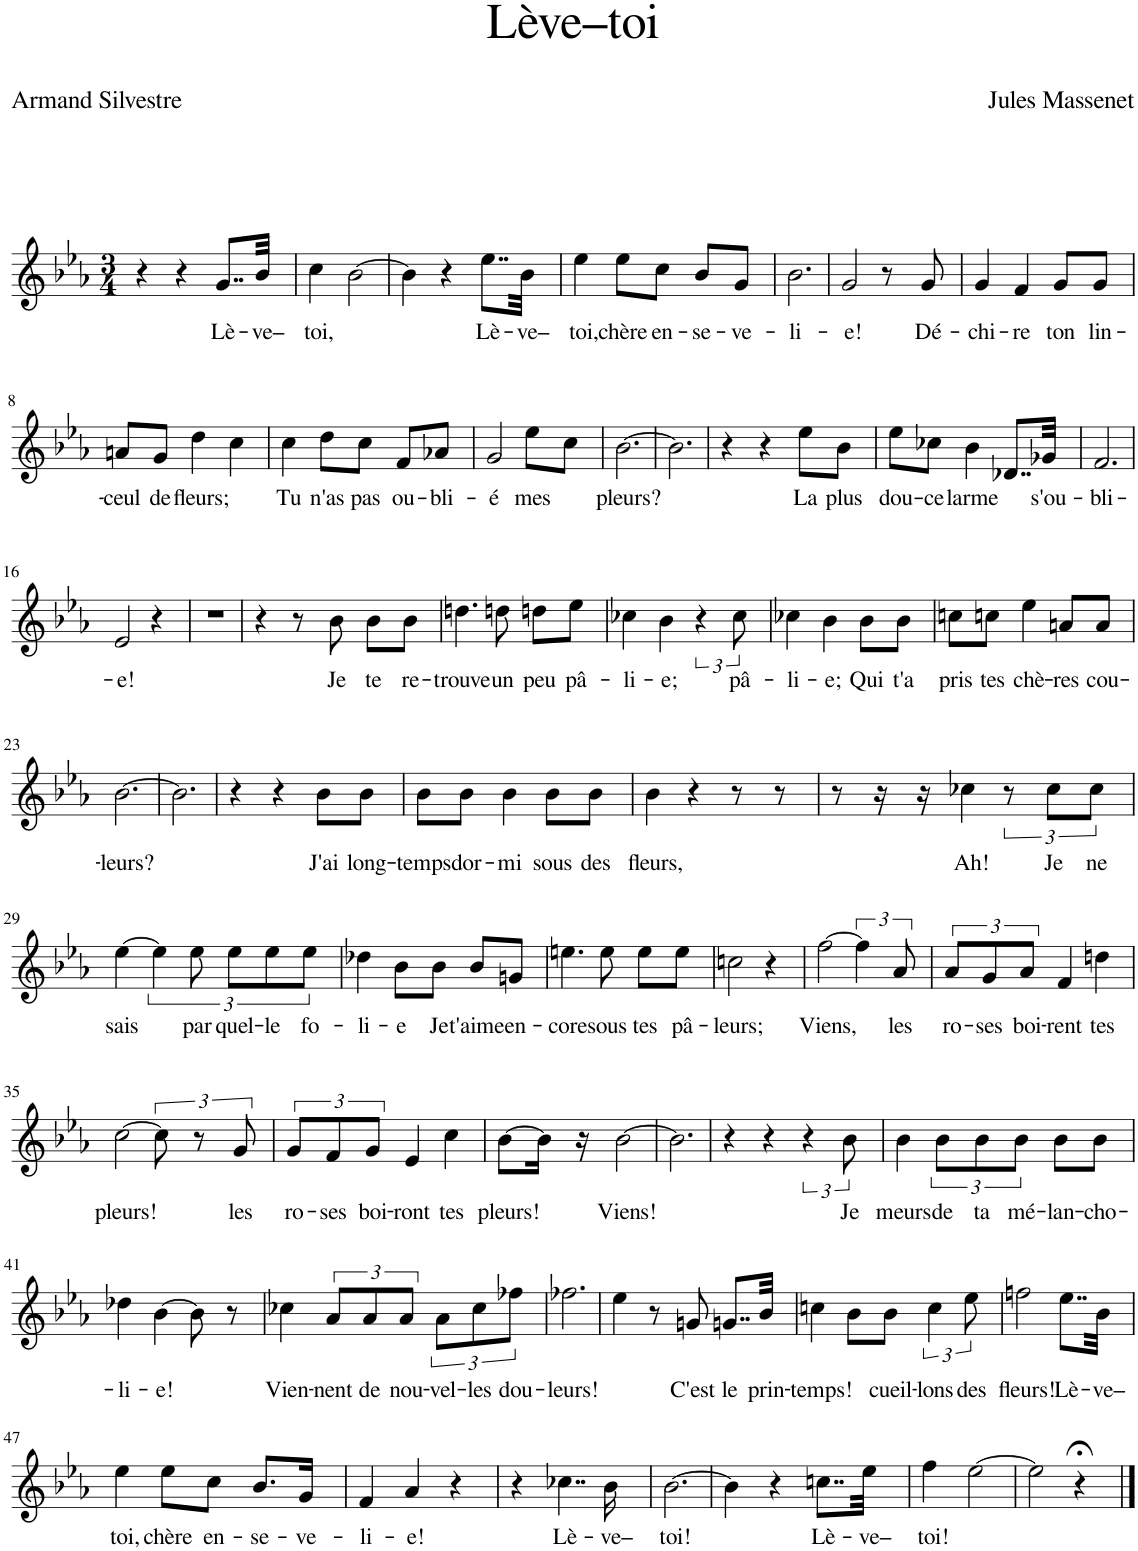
**kern	**text
*part1	*part1
*staff1	*staff1
*I"Piano	*
*I'Pno	*
*clefG2	*
*k[b-e-a-]	*
*M3/4	*
=1	=1
4r	.
4r	.
!	!LO:LY:b
8..g/L	Lè-
!	!LO:LY:b
32b-/Jkk	-ve–
=2	=2
!	!LO:LY:b
4cc\	toi,
[2b-\	.
=3	=3
4b-\]	.
4r	.
!	!LO:LY:b
8..ee-\L	Lè-
!	!LO:LY:b
32b-\Jkk	-ve–
=4	=4
!	!LO:LY:b
4ee-\	toi,
!	!LO:LY:b
8ee-\L	chère
!	!LO:LY:b
8cc\J	en-
!	!LO:LY:b
8b-/L	-se-
!	!LO:LY:b
8g/J	-ve-
=5	=5
!	!LO:LY:b
2.b-\	-li-
=6	=6
!	!LO:LY:b
2g/	-e!
8r	.
!	!LO:LY:b
8g/	Dé-
=7	=7
!	!LO:LY:b
4g/	-chi-
!	!LO:LY:b
4f/	-re
!	!LO:LY:b
8g/L	ton
!	!LO:LY:b
8g/J	lin-
!!LO:LB:g=z
=8	=8
!	!LO:LY:b
8an/L	ceul
!	!LO:LY:b
8g/J	de
!	!LO:LY:b
4dd\	fleurs;
4cc\	.
=9	=9
!	!LO:LY:b
4cc\	Tu
!	!LO:LY:b
8dd\L	n'as
!	!LO:LY:b
8cc\J	pas
!	!LO:LY:b
8f/L	ou-
!	!LO:LY:b
8a-X/J	-bli-
=10	=10
!	!LO:LY:b
2g/	-é
!	!LO:LY:b
8ee-\L	mes
8cc\J	.
=11	=11
!	!LO:LY:b
[2.b-\	pleurs?
=12	=12
2.b-\]	.
=13	=13
4r	.
4r	.
!	!LO:LY:b
8ee-\L	La
!	!LO:LY:b
8b-\J	plus
=14	=14
!	!LO:LY:b
8ee-\L	dou-
!	!LO:LY:b
8cc-X\J	-ce
!	!LO:LY:b
4b-\	larme
8..d-X/L	.
!	!LO:LY:b
32g-X/Jkk	s'ou-
=15	=15
!	!LO:LY:b
2.f/	-bli-
!!LO:LB:g=z
=16	=16
!	!LO:LY:b
2e-/	-e!
4r	.
=17	=17
2.r	.
=18	=18
4r	.
8r	.
!	!LO:LY:b
8b-\	Je
!	!LO:LY:b
8b-\L	te
!	!LO:LY:b
8b-\J	re-
=19	=19
!	!LO:LY:b
4.ddn\	-trouve
!	!LO:LY:b
8ddn\	un
!	!LO:LY:b
8ddn\L	peu
!	!LO:LY:b
8ee-\J	pâ-
=20	=20
!	!LO:LY:b
4cc-X\	-li-
!	!LO:LY:b
4b-\	-e;
6r	.
!	!LO:LY:b
12cc-\	pâ-
=21	=21
!	!LO:LY:b
4cc-X\	-li-
!	!LO:LY:b
4b-\	-e;
!	!LO:LY:b
8b-\L	Qui
!	!LO:LY:b
8b-\J	t'a
=22	=22
!	!LO:LY:b
8ccn\L	pris
!	!LO:LY:b
8ccn\J	tes
!	!LO:LY:b
4ee-\	chè-
!	!LO:LY:b
8an/L	-res
!	!LO:LY:b
8a/J	cou-
!!LO:LB:g=z
=23	=23
!	!LO:LY:b
[2.b-\	-leurs?
=24	=24
2.b-\]	.
=25	=25
4r	.
4r	.
!	!LO:LY:b
8b-\L	J'ai
!	!LO:LY:b
8b-\J	long-
=26	=26
!	!LO:LY:b
8b-\L	-temps
!	!LO:LY:b
8b-\J	dor-
!	!LO:LY:b
4b-\	-mi
!	!LO:LY:b
8b-\L	sous
!	!LO:LY:b
8b-\J	des
=27	=27
!	!LO:LY:b
4b-\	fleurs,
4r	.
8r	.
8r	.
=28	=28
8r	.
16r	.
16r	.
!	!LO:LY:b
4cc-X\	Ah!
12r	.
!	!LO:LY:b
12cc-\L	Je
!	!LO:LY:b
12cc-\J	ne
!!LO:LB:g=z
=29	=29
!	!LO:LY:b
[4ee-\	sais
6ee-\]	.
!	!LO:LY:b
12ee-\	par
!	!LO:LY:b
12ee-\L	quel-
!	!LO:LY:b
12ee-\	-le
!	!LO:LY:b
12ee-\J	fo-
=30	=30
!	!LO:LY:b
4dd-X\	-li-
!	!LO:LY:b
8b-\L	-e
!	!LO:LY:b
8b-\J	Je
!	!LO:LY:b
8b-/L	t'aime
!	!LO:LY:b
8gn/J	en-
=31	=31
!	!LO:LY:b
4.een\	-core
!	!LO:LY:b
8ee\	sous
!	!LO:LY:b
8ee\L	tes
!	!LO:LY:b
8ee\J	pâ-
=32	=32
!	!LO:LY:b
2ccn\	-leurs;
4r	.
=33	=33
!	!LO:LY:b
[2ff\	Viens,
6ff\]	.
!	!LO:LY:b
12a-/	les
=34	=34
!	!LO:LY:b
12a-/L	ro-
!	!LO:LY:b
12g/	-ses
!	!LO:LY:b
12a-/J	boi-
!	!LO:LY:b
4f/	-rent
!	!LO:LY:b
4ddn\	tes
!!LO:LB:g=z
=35	=35
!	!LO:LY:b
[2cc\	pleurs!
12cc\]	.
12r	.
!	!LO:LY:b
12g/	les
=36	=36
!	!LO:LY:b
12g/L	ro-
!	!LO:LY:b
12f/	-ses
!	!LO:LY:b
12g/J	boi-
!	!LO:LY:b
4e-/	-ront
!	!LO:LY:b
4cc\	tes
=37	=37
!	!LO:LY:b
[8b-\L	pleurs!
16b-\Jk]	.
16r	.
!	!LO:LY:b
[2b-\	Viens!
=38	=38
2.b-\]	.
=39	=39
4r	.
4r	.
6r	.
!	!LO:LY:b
12b-\	Je
=40	=40
!	!LO:LY:b
4b-\	meurs
!	!LO:LY:b
12b-\L	de
!	!LO:LY:b
12b-\	ta
!	!LO:LY:b
12b-\J	mé-
!	!LO:LY:b
8b-\L	-lan-
!	!LO:LY:b
8b-\J	-cho-
!!LO:LB:g=z
=41	=41
!	!LO:LY:b
4dd-X\	-li-
!	!LO:LY:b
[4b-\	-e!
8b-\]	.
8r	.
=42	=42
!	!LO:LY:b
4cc-X\	Vien-
!	!LO:LY:b
12a-/L	-nent
!	!LO:LY:b
12a-/	de
!	!LO:LY:b
12a-/J	nou-
!	!LO:LY:b
12a-\L	-vel-
!	!LO:LY:b
12cc-\	-les
!	!LO:LY:b
12ff-X\J	dou-
=43	=43
!	!LO:LY:b
2.ff-X\	-leurs!
=44	=44
4ee-\	.
8r	.
!	!LO:LY:b
8gn/	C'est
!	!LO:LY:b
8..gn/L	le
!	!LO:LY:b
32b-/Jkk	prin-
=45	=45
!	!LO:LY:b
4ccn\	-temps!
8b-\L	.
!	!LO:LY:b
8b-\J	cueil-
!	!LO:LY:b
6cc\	-lons
!	!LO:LY:b
12ee-\	des
=46	=46
!	!LO:LY:b
2ffn\	fleurs!
!	!LO:LY:b
8..ee-\L	Lè-
!	!LO:LY:b
32b-\Jkk	-ve–
!!LO:LB:g=z
=47	=47
!	!LO:LY:b
4ee-\	toi,
!	!LO:LY:b
8ee-\L	chère
!	!LO:LY:b
8cc\J	en-
!	!LO:LY:b
8.b-/L	-se-
!	!LO:LY:b
16g/Jk	-ve-
=48	=48
!	!LO:LY:b
4f/	-li-
!	!LO:LY:b
4a-/	-e!
4r	.
=49	=49
4r	.
!	!LO:LY:b
4..cc-X\	Lè-
!	!LO:LY:b
16b-\	-ve–
=50	=50
!	!LO:LY:b
[2.b-\	toi!
=51	=51
4b-\]	.
4r	.
!	!LO:LY:b
8..ccn\L	Lè-
!	!LO:LY:b
32ee-\Jkk	-ve–
=52	=52
!	!LO:LY:b
4ff\	toi!
[2ee-\	.
=53	=53
2ee-\]	.
4r;<	.
==	==
*-	*-
